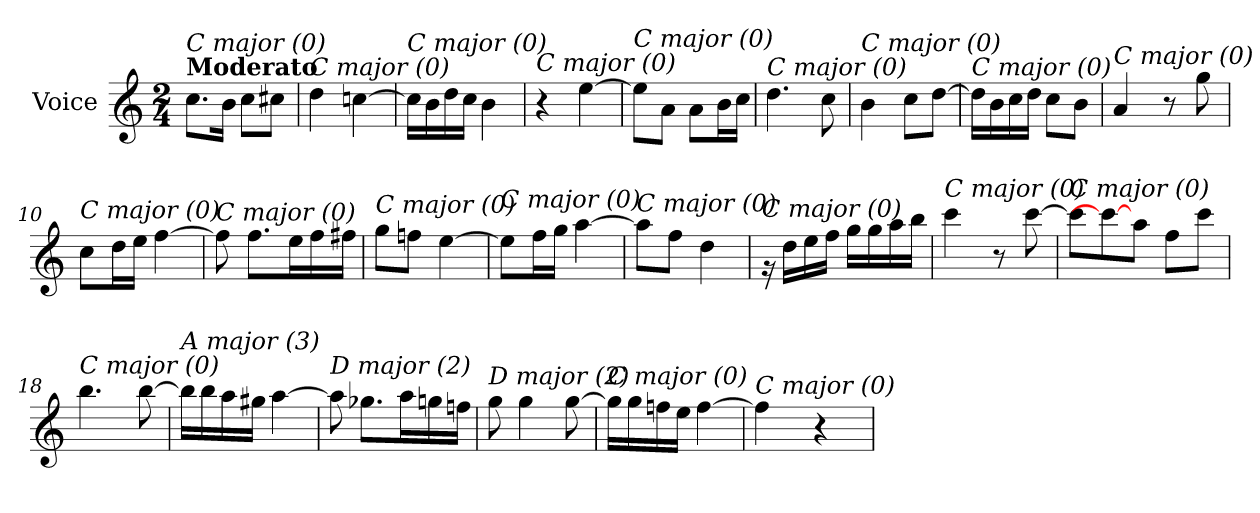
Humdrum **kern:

**kern
*part1
*staff1
*I"Voice
*I'V
*clefG2
*k[]
*C:
*M2/4
=1
!LO:TX:a:B:t=Moderato
!LO:TX:i:t=C major (0)
8.cc\L
16b\Jk
8cc\L
8cc#X\J
=2
!LO:TX:i:t=C major (0)
4dd\
[4ccn\
=3
!LO:TX:i:t=C major (0)
16cc\LL]
16b\
16dd\
16cc\JJ
4b\
=4
!LO:TX:i:t=C major (0)
4r
[4ee\
=5
!LO:TX:i:t=C major (0)
8ee\L]
8a\J
8a\L
16b\L
16cc\JJ
=6
!LO:TX:i:t=C major (0)
4.dd\
8cc\
!!LO:LB:g=z
=7
!LO:TX:i:t=C major (0)
4b\
8cc\L
[8dd\J
=8
!LO:TX:i:t=C major (0)
16dd\LL]
16b\
16cc\
16dd\JJ
8cc\L
8b\J
=9
!LO:TX:i:t=C major (0)
4a/
8r
8gg\
=10
!LO:TX:i:t=C major (0)
8cc\L
16dd\L
16ee\JJ
[4ff\
=11
!LO:TX:i:t=C major (0)
8ff\]
8.ff\L
16ee\L
16ff\
16ff#X\JJ
=12
!LO:TX:i:t=C major (0)
8gg\L
8ffn\J
[4ee\
!!LO:LB:g=z
=13
!LO:TX:i:t=C major (0)
8ee\L]
16ff\L
16gg\JJ
[4aa\
=14
!LO:TX:i:t=C major (0)
8aa\L]
8ff\J
4dd\
=15
!LO:TX:i:t=C major (0)
16rg
16dd\LL
16ee\
16ff\JJ
16gg\LL
16gg\
16aa\
16bb\JJ
=16
!LO:TX:i:t=C major (0)
4ccc\
8r
[8ccc\
=17
!LO:TX:i:t=C major (0)
8ccc\L]
8ccc\_
8aa\J
8ff\L
8ccc\J
=18
!LO:TX:i:t=C major (0)
4.bb\
[8bb\
!!LO:LB:g=z
=19
!LO:TX:i:t=A major (3)
16bb\LL]
16bb\
16aa\
16gg#X\JJ
[4aa\
=20
!LO:TX:i:t=D major (2)
8aa\]
8.gg-Xi\L
16aa\L
16ggn\
16ffn\JJ
=21
!LO:TX:i:t=D major (2)
8gg\
4gg\
[8gg\
=22
!LO:TX:i:t=C major (0)
16gg\LL]
16gg\
16ffn\
16ee\JJ
[4ff\
=23
!LO:TX:i:t=C major (0)
4ff\]
4r
=
*-
